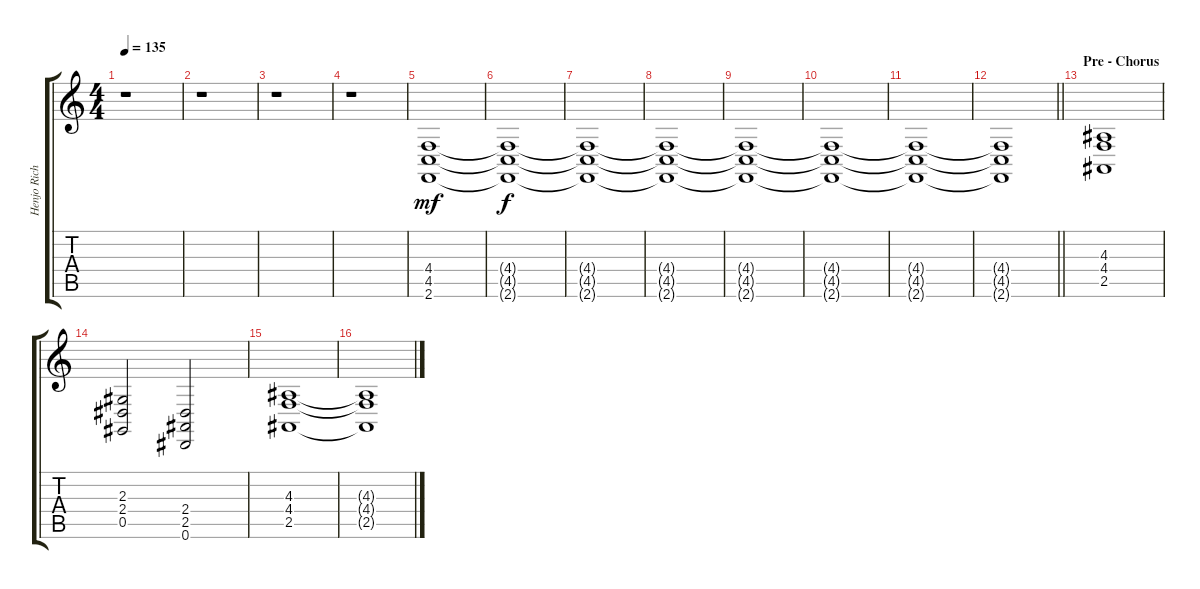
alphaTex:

\track ("Henjo Richter" "Henjo Rich") {instrument stringensemble1}
\staff {score tabs}
\tuning (Eb4 Bb3 Gb3 Db3 Ab2 Eb2) {hide}
\ts (4 4)
\tempo 135
\clef g2
\ks c
r.1{dy f} |
r.1 |
r.1 |
r.1 |
(4.4 4.5 2.6).1{dy mf volume 10} |
(4.4{t} 4.5{t} 2.6{t}).1{dy f} |
(4.4{t} 4.5{t} 2.6{t}).1 |
(4.4{t} 4.5{t} 2.6{t}).1 |
(4.4{t} 4.5{t} 2.6{t}).1 |
(4.4{t} 4.5{t} 2.6{t}).1 |
(4.4{t} 4.5{t} 2.6{t}).1 |
\barLineRight lightlight
(4.4{t} 4.5{t} 2.6{t}).1 |
\section ("" "Pre - Chorus")
(4.3 4.4 2.5).1{volume 4} |
(2.3 2.4 0.5).2 (2.4 2.5 0.6).2 |
(4.3 4.4 2.5).1 |
(4.3{t} 4.4{t} 2.5{t}).1
